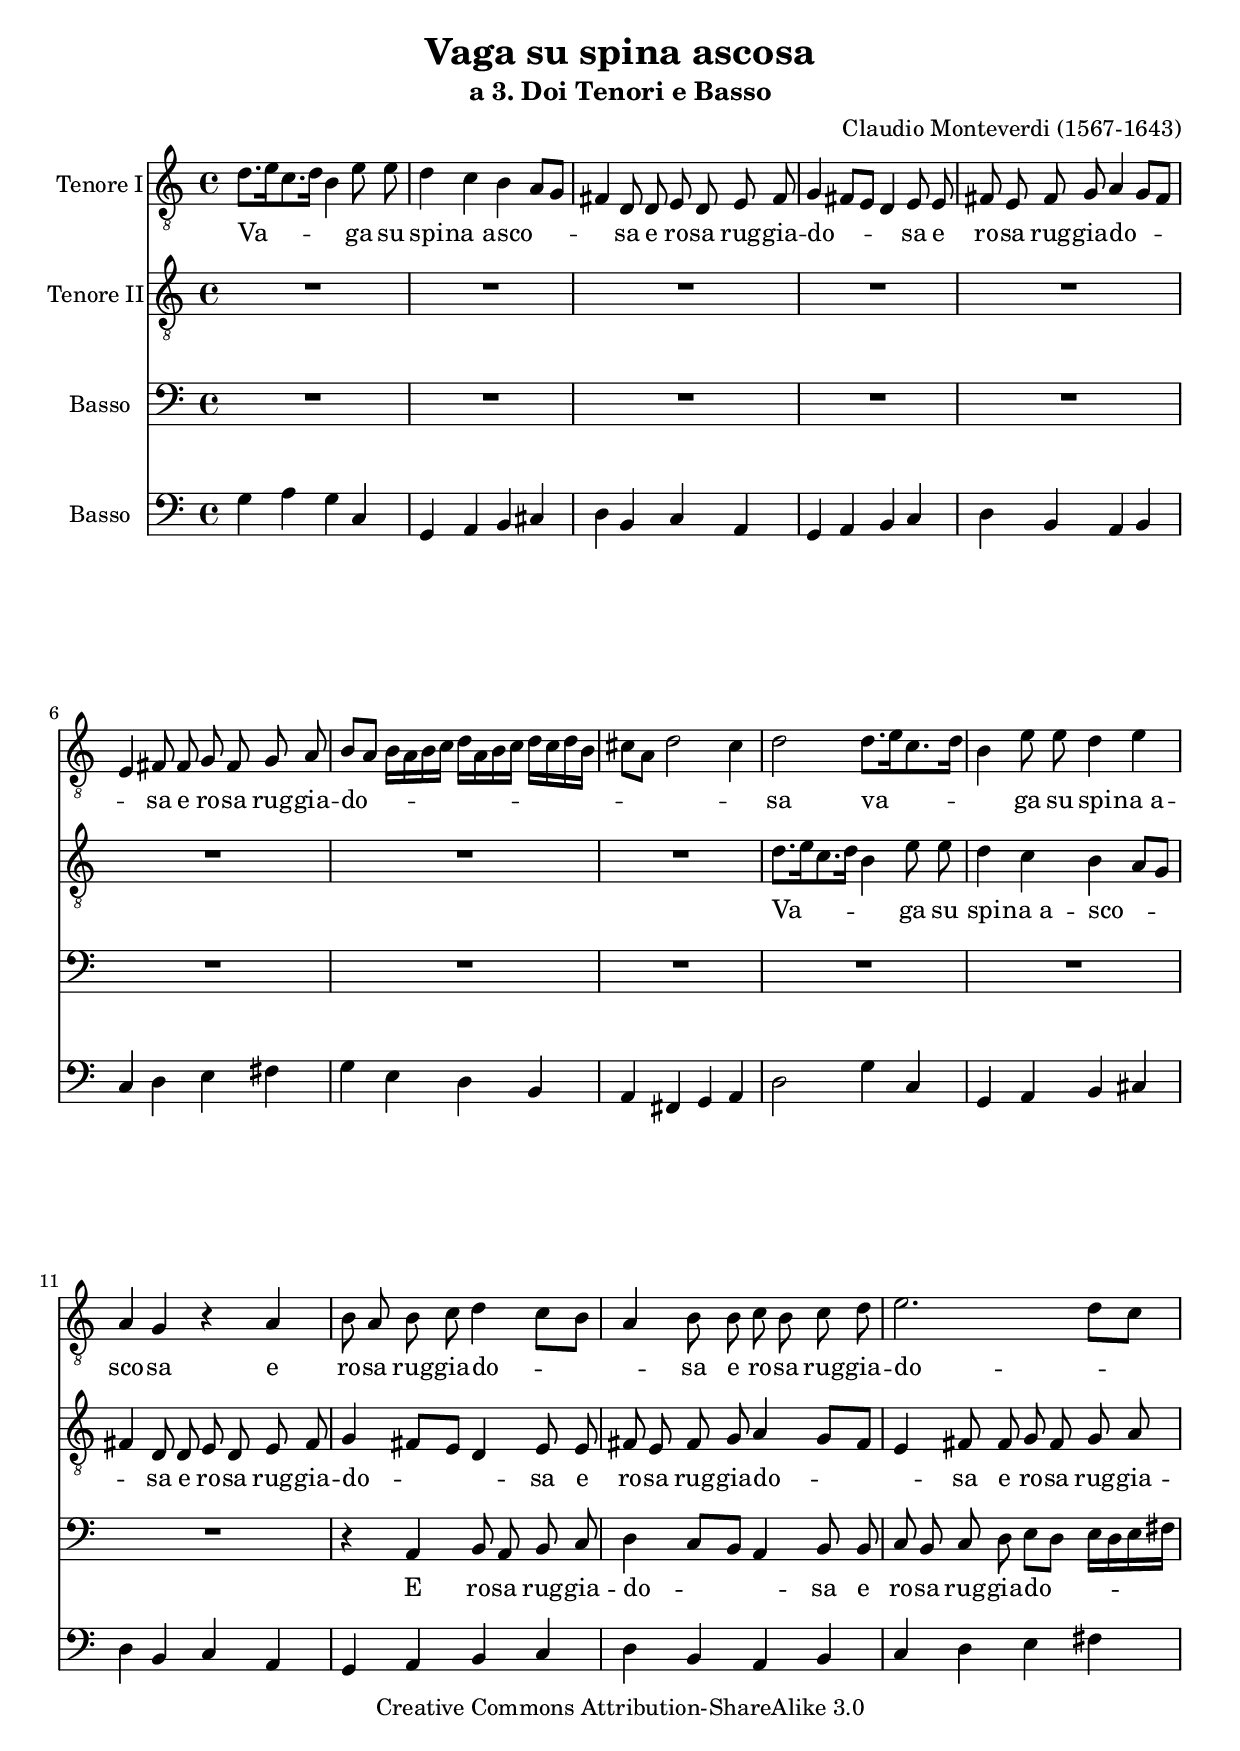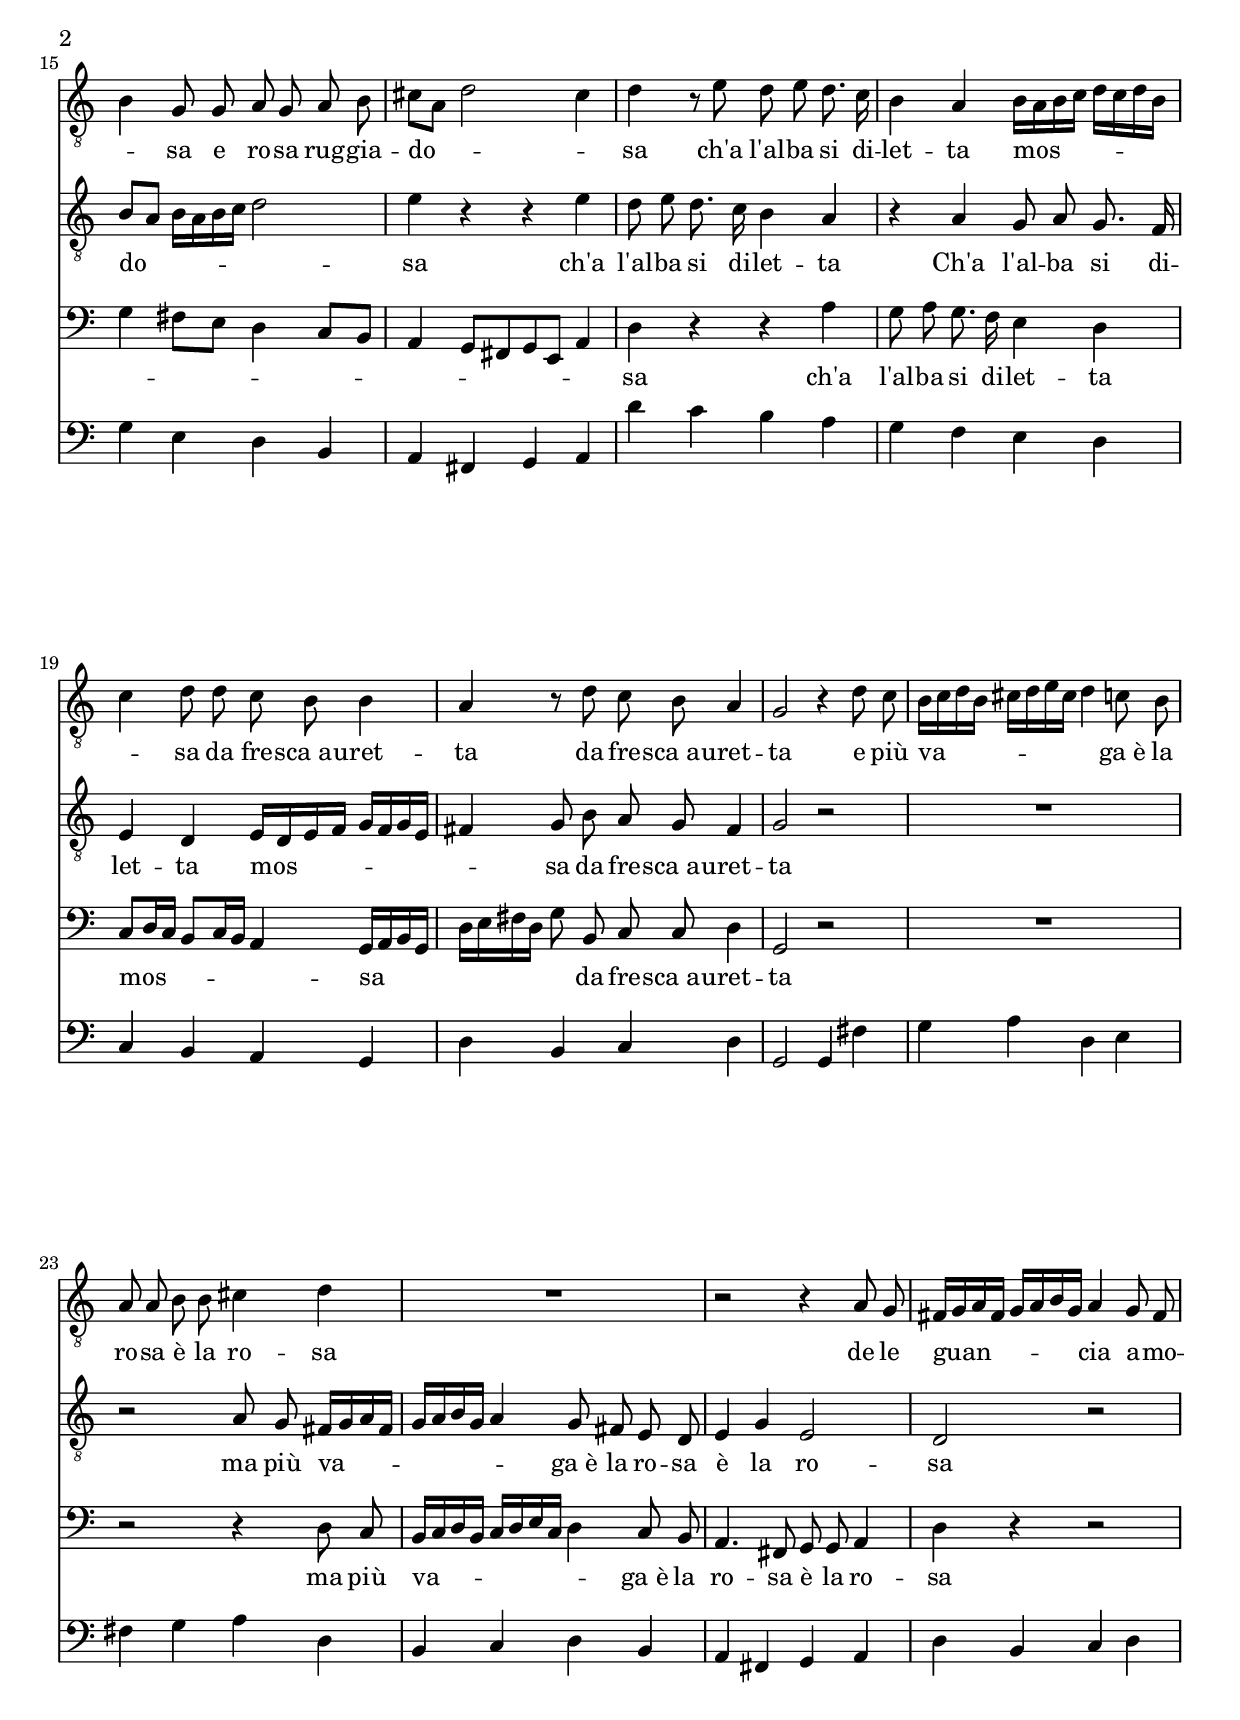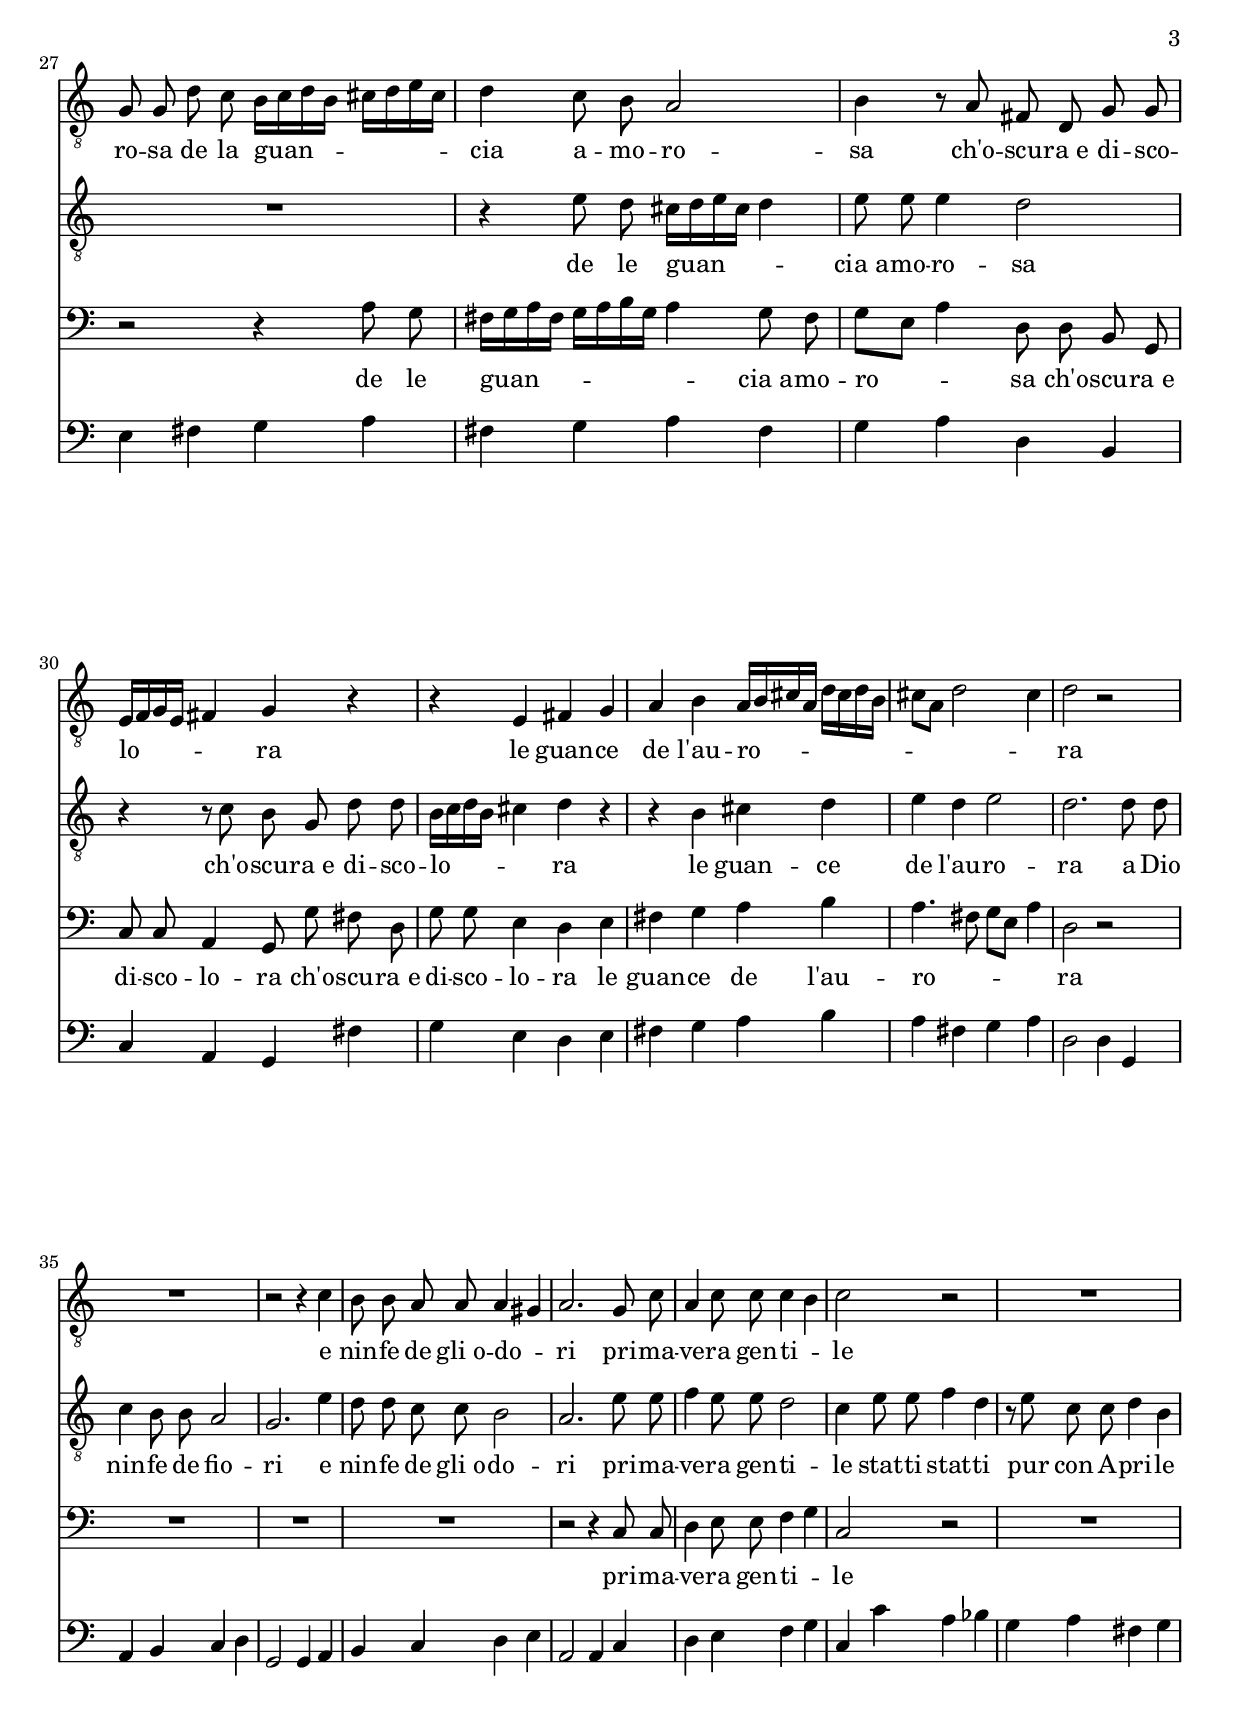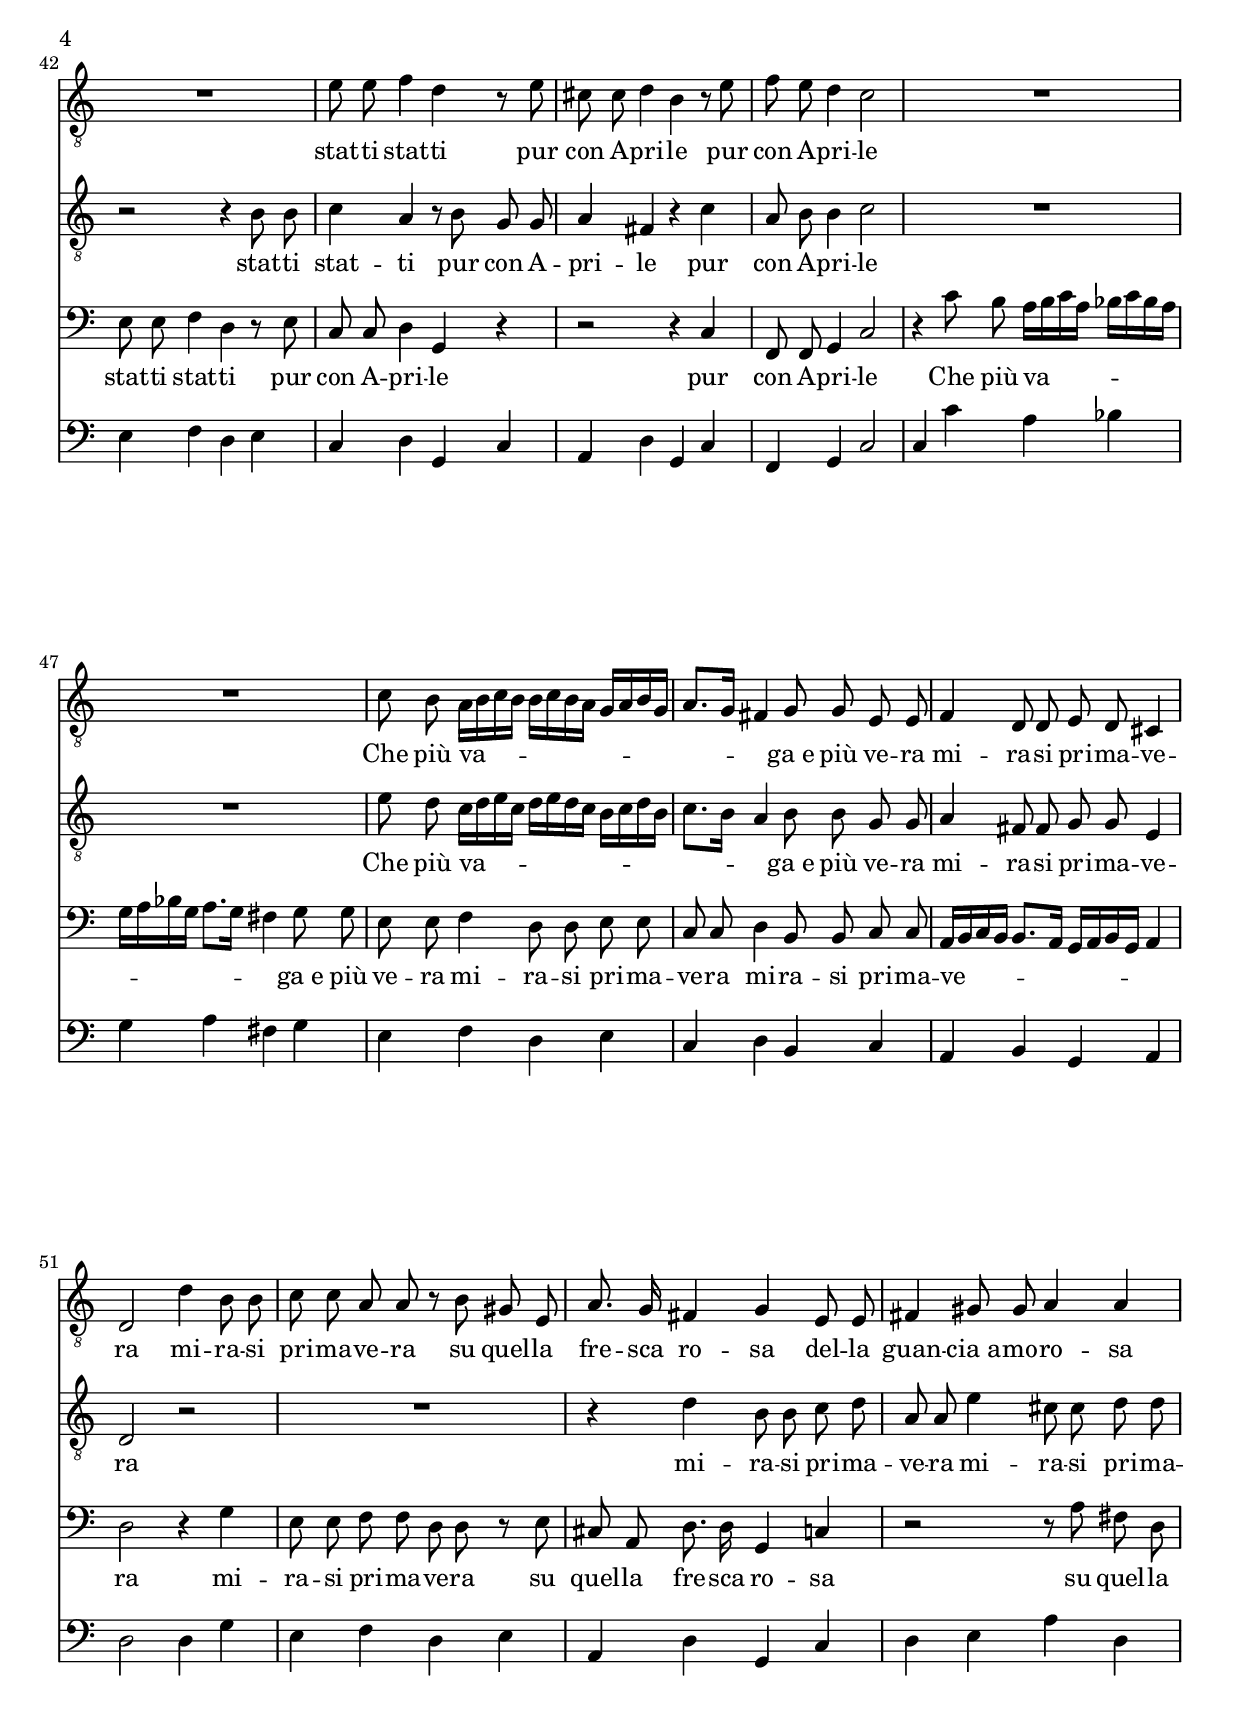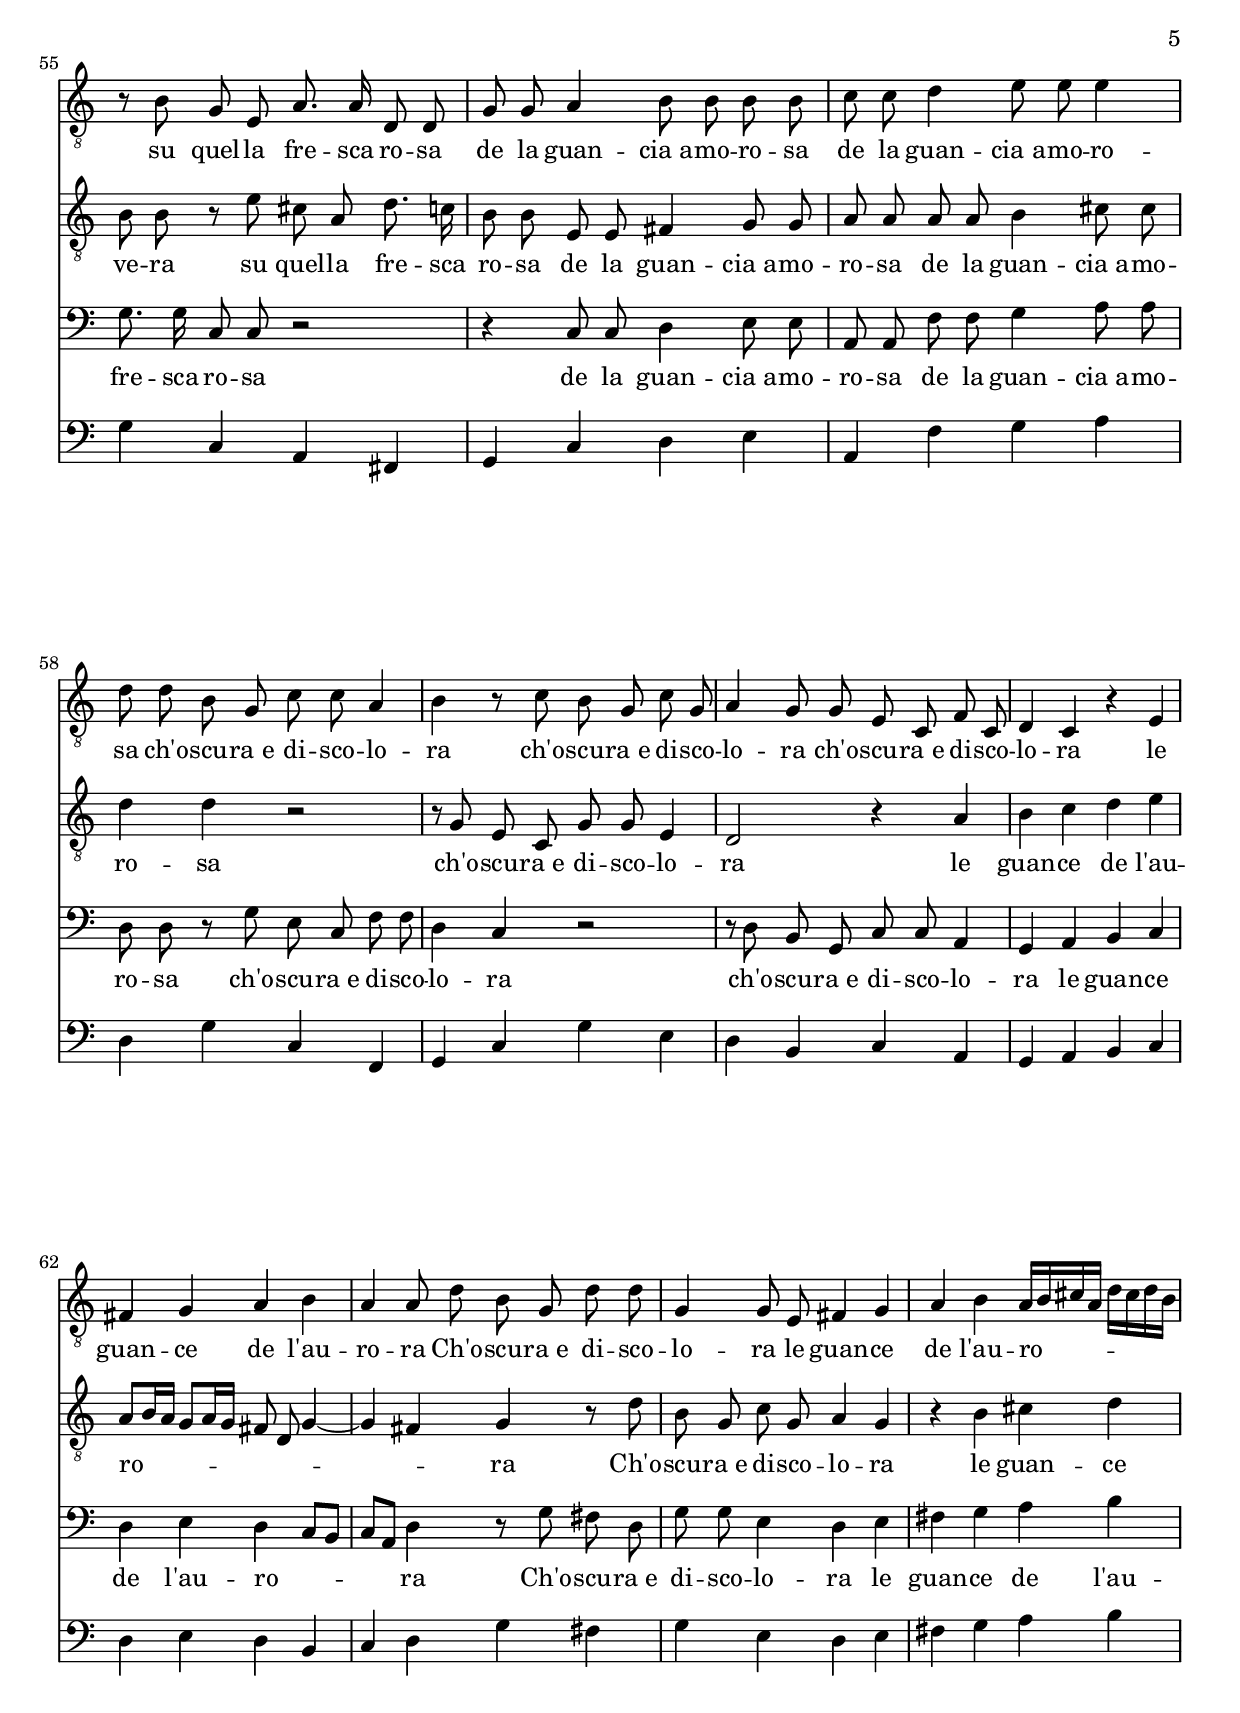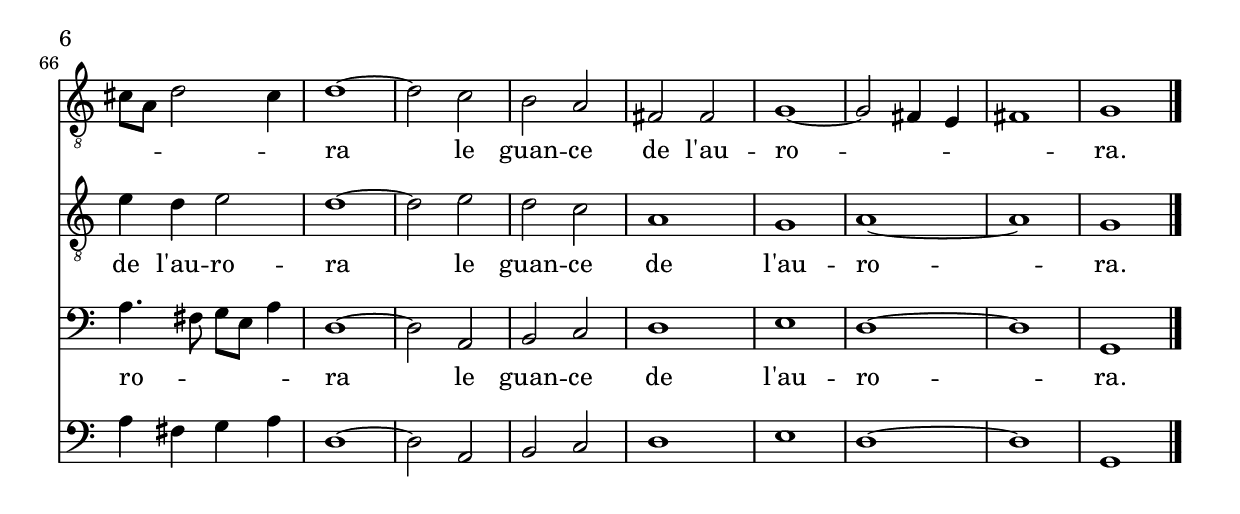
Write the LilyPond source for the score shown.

% Created on Wed Mar 18 19:50:57 CET 2009
\version "2.12.2"

\header {
	title = "Vaga su spina ascosa"
	subtitle = "a 3. Doi Tenori e Basso"
	composer = "Claudio Monteverdi (1567-1643)"
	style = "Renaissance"
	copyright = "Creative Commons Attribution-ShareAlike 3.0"
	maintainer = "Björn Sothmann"
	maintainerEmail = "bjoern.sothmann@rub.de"
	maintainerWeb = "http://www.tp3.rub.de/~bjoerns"
}

\include "deutsch.ly"

verseTI= \lyricmode {
Va -- ga su spi -- na_a -- sco -- sa e ro -- sa rug -- gia -- do -- sa e ro -- sa rug -- gia -- do -- sa e ro -- sa rug -- gia -- do -- sa va -- ga su spi -- na_a -- sco -- sa e ro -- sa rug -- gia -- do -- sa e ro -- sa rug -- gia -- do -- sa e ro -- sa rug -- gia -- do -- sa ch'a l'al -- ba si di -- let -- ta mos -- sa da fre -- sca_au -- ret -- ta da fre -- sca_au -- ret -- ta e più va -- ga_è la ro -- sa è la ro -- sa de le guan -- cia a -- mo -- ro -- sa de la guan -- cia a -- mo -- ro -- sa ch'o -- scu -- ra_e di -- sco -- lo -- ra le guan -- ce de l'au -- ro -- ra e nin -- fe de gli_o -- do -- ri pri -- ma -- ve -- ra gen -- ti -- le stat -- ti stat -- ti pur con A -- pri -- le pur con A -- pri -- le Che più va -- ga_e più ve -- ra mi -- ra -- si pri -- ma -- ve -- ra mi -- ra -- si pri -- ma -- ve -- ra su quel -- la fre -- sca ro -- sa del -- la guan -- cia_a -- mo -- ro -- sa su quel -- la fre -- sca ro -- sa de la guan -- cia_a -- mo -- ro -- sa de la guan -- cia_a -- mo -- ro -- sa ch'o -- scu -- ra_e di -- sco -- lo -- ra ch'o -- scu -- ra_e di -- sco -- lo -- ra ch'o -- scu -- ra_e di -- sco -- lo -- ra le guan -- ce de l'au -- ro -- ra Ch'o -- scu -- ra_e di -- sco -- lo -- ra le guan -- ce de l'au -- ro -- ra le guan -- ce de l'au -- ro -- ra.
}
verseTII= \lyricmode {
Va -- ga su spi -- na_a -- sco -- sa e ro -- sa rug -- gia -- do -- sa e ro -- sa rug -- gia -- do -- sa e ro -- sa rug -- gia -- do -- sa ch'a l'al -- ba si di -- let -- ta Ch'a l'al -- ba si di -- let -- ta mos -- sa da fre -- sca_au -- ret -- ta ma più va -- ga_è la ro -- sa è la ro -- sa de le guan -- cia_a -- mo -- ro -- sa ch'o -- scu -- ra_e di -- sco -- lo -- ra le guan -- ce de l'au -- ro -- ra a Dio nin -- fe de fio -- ri e nin -- fe de gli_o -- do -- ri pri -- ma -- ve -- ra gen -- ti -- le stat -- ti stat -- ti pur con A -- pri -- le stat -- ti stat -- ti pur con A -- pri -- le pur con A -- pri -- le Che più va -- ga_e più ve -- ra mi -- ra -- si pri -- ma -- ve -- ra mi -- ra -- si pri -- ma -- ve -- ra mi -- ra -- si pri -- ma -- ve -- ra su quel -- la fre -- sca ro -- sa de la guan -- cia_a -- mo -- ro -- sa de la guan -- cia_a -- mo -- ro -- sa ch'o -- scu -- ra_e di -- sco -- lo -- ra le guan -- ce de l'au -- ro -- ra Ch'o -- scu -- ra_e di -- sco -- lo -- ra le guan -- ce de l'au -- ro -- ra le guan -- ce de l'au -- ro -- ra.
}
verseB= \lyricmode {
E ro -- sa rug -- gia -- do -- sa e ro -- sa rug -- gia -- do -- sa ch'a l'al -- ba si di -- let -- ta mos -- sa da fre -- sca_au -- ret -- ta ma più va -- ga_è la ro -- sa è la ro -- sa de le guan -- cia_a -- mo -- ro -- sa ch'o -- scu -- ra_e di -- sco -- lo -- ra ch'o -- scu -- ra_e di -- sco -- lo -- ra le guan -- ce de l'au -- ro -- ra pri -- ma -- ve -- ra gen -- ti -- le stat -- ti stat -- ti pur con A -- pri -- le pur con A -- pri -- le Che più va -- ga_e più ve -- ra mi -- ra -- si pri -- ma -- ve -- ra mi -- ra -- si pri -- ma -- ve -- ra mi -- ra -- si pri -- ma -- ve -- ra su quel -- la fre -- sca ro -- sa su quel -- la fre -- sca ro -- sa de la guan -- cia_a -- mo -- ro -- sa de la guan -- cia_a -- mo -- ro -- sa ch'o -- scu -- ra_e di -- sco -- lo -- ra ch'o -- scu -- ra_e di -- sco -- lo -- ra le guan -- ce de l'au -- ro -- ra Ch'o -- scu -- ra_e di -- sco -- lo -- ra le guan -- ce de l'au -- ro -- ra le guan -- ce de l'au -- ro -- ra.
}
 

staffTenore = \new Staff  {
	\time 4/4
	\override Score.MetronomeMark #'stencil = ##f
	\tempo 4 = 100 
	\set Staff.instrumentName="Tenore I"
	\set Staff.midiInstrument="oboe"
	\key c \major
	\clef "G_8"
	\relative c' { 	
		\context Voice = "melodyTen" {
			\dynamicUp
			\autoBeamOff
			d8.[\melisma e16 c8. d16] h4\melismaEnd e8 e |
			d4 c h\melisma a8[ g] |
			fis4\melismaEnd d8 d e d e fis |
			g4\melisma fis8[ e] d4\melismaEnd e8 e |
			fis e fis g a4\melisma g8[ fis] |
			e4\melismaEnd fis8 fis g fis g a |
			h[\melisma a] h16[ a h c] d[ a h c] d[ c d h] |
			cis8[ a] d2 cis4\melismaEnd |
			d2 d8.[\melisma e16 c8. d16] |
			h4\melismaEnd e8 e d4 e |
			a, g r a |
			h8 a h c d4\melisma c8[ h] |
			a4\melismaEnd h8 h c h c d |
			e2.\melisma d8[ c] |
			h4\melismaEnd g8 g a g a h |
			cis[\melisma a] d2 cis4\melismaEnd |
			d4 r8 e d e d8. c16 |
			h4 a h16[\melisma a h c] d[ c d h] |
			c4\melismaEnd d8 d c h h4 |
			a r8 d c h a4 |
			g2 r4 d'8 c |
			h16[\melisma c d h] cis[ d e cis] d4\melismaEnd c8 h |
			a a h h cis4 d |
			R1 |
			r2 r4 a8 g |
			fis16[\melisma g a fis] g[ a h g]\melismaEnd a4 g8 fis |
			g8 g d' c h16[\melisma c d h] cis[ d e cis]\melismaEnd |
			d4 c8 h a2 |
			h4 r8 a fis d g g |
			e16[\melisma f g e] fis4\melismaEnd g r |
			r e fis g |
			a h a16[\melisma h cis a] d[ cis d h] |
			cis8[ a] d2 cis4\melismaEnd |
			d2 r |
			R1 |
			r2 r4 c |
			h8 h a a a4\melisma gis\melismaEnd |
			a2. g8 c |
			a4 c8 c c4\melisma h\melismaEnd |
			c2 r |
			R1*2 |
			e8 e f4 d r8 e |
			cis cis d4 h r8 e |
			f e d4 c2 |
			R1*2 |
			c8 h a16[\melisma h c h] h[ c h a] g[ a h g] |
			a8.[ g16] fis4\melismaEnd g8 g e e |
			f4 d8 d e d cis4 |
			d2 d'4 h8 h |
			c8 c a a r h gis e |
			a8. g16 fis4 g e8 e |
			fis4 gis8 gis a4 a |
			r8 h g e a8. a16 d,8 d |
			g g a4 h8 h h h |
			c c d4 e8 e e4 |
			d8 d h g c c a4 |
			h r8 c h g c g |
			a4 g8 g e c f c |
			d4 c r e |
			fis g a h |
			a a8 d h g d' d |
			g,4 g8 e fis4 g |
			a h a16[\melisma h cis a] d[ cis d h] |
			cis8[ a] d2 cis4\melismaEnd |
			d1~ |
			d2 c |
			h a |
			fis fis |
			g1~\melisma |
			g2 fis4 e |
			fis1\melismaEnd |
			g1 |
		}

	\bar "|."
	}

}
staffTenoreII = \new Staff  {
	\set Staff.instrumentName="Tenore II"
	\set Staff.midiInstrument="oboe"
	\key c \major
	\clef "G_8"
	\relative c' { 	
		\context Voice = "melodyTenIII" {
			\dynamicUp
			\autoBeamOff
			R1*8 |
			d8.[\melisma e16 c8. d16] h4\melismaEnd e8 e |
			d4 c h\melisma a8[ g] |
			fis4\melismaEnd d8 d e d e fis |
			g4\melisma fis8[ e] d4\melismaEnd e8 e |
			fis e fis g a4\melisma g8[ fis] |
			e4\melismaEnd fis8 fis g fis g a |
			h8[\melisma a] h16[ a h c] d2\melismaEnd |
			e4 r r e |
			d8 e d8. c16 h4 a |
			r4 a g8 a g8. f16 |
			e4 d e16[\melisma d e f] g[ f g e] |
			fis4\melismaEnd g8 h a g fis4 |
			g2 r |
			R1 |
			r2 a8 g fis16[\melisma g a fis] |
			g[ a h g] a4\melismaEnd g8 fis e d |
			e4 g e2 |
			d r |
			R1 |
			r4 e'8 d cis16[\melisma d e cis] d4\melismaEnd |
			e8 e e4 d2 |
			r4 r8 c h g d' d |
			h16[\melisma c d h] cis4\melismaEnd d4 r |
			r h cis d |
			e d e2 |
			d2. d8 d |
			c4 h8 h a2 |
			g2. e'4 |
			d8 d c c h2 |
			a2. e'8 e |
			f4 e8 e d2 |
			c4 e8 e f4 d |
			r8 e c c d4 h |
			r2 r4 h8 h |
			c4 a r8 h g g |
			a4 fis r c' |
			a8 h h4 c2 |
			R1*2 |
			e8 d c16[\melisma d e c] d[ e d c] h[ c d h] |
			c8.[ h16] a4\melismaEnd h8 h g g |
			a4 fis8 fis g g e4 |
			d2 r |
			R1 |
			r4 d'4 h8 h c d |
			a a e'4 cis8 cis d d |
			h h r e cis a d8. c16 |
			h8 h e, e fis4 g8 g |
			a a a a h4 cis8 cis |
			d4 d r2 |
			r8 g, e c g' g e4 |
			d2 r4 a' |
			h c d e |
			a,8[\melisma h16 a] g8[ a16 g] fis8 d g4~ |
			g fis\melismaEnd g r8 d' |
			h g c g a4 g |
			r4 h cis d |
			e d e2 |
			d1~ |
			d2 e |
			d c |
			a1 |
			g |
			a~ |
			a |
			g |
		}

	\bar "|."
	}

}
staffBasso = \new Staff  {
	\set Staff.instrumentName="Basso"
	\set Staff.midiInstrument="oboe"
	\key c \major
	\clef bass
	\relative c { 	
		\context Voice = "melodyBas" {
			\dynamicUp
			\autoBeamOff
			R1*11 |
			r4 a h8 a h c |
			d4\melisma c8[ h] a4\melismaEnd h8 h |
			c h c d e[\melisma d] e16[ d e fis] |
			g4 fis8[ e] d4 c8[ h] |
			a4 g8[ fis g e] a4\melismaEnd |
			d4 r r a' |
			g8 a g8. f16 e4 d |
			c8[\melisma d16 c] h8[ c16 h] a4\melismaEnd g16[\melisma a h g] |
			d'[ e fis d] g8\melismaEnd h, c c d4 |
			g,2 r |
			R1 |
			r2 r4 d'8 c |
			h16[\melisma c d h] c[ d e c] d4\melismaEnd c8 h |
			a4. fis8 g g a4 |
			d r r2 |
			r2 r4 a'8 g |
			fis16[\melisma g a fis] g[ a h g] a4\melismaEnd g8 fis |
			g[\melisma e] a4\melismaEnd d,8 d h g |
			c c a4 g8 g' fis d |
			g g e4 d e |
			fis g a h |
			a4.\melisma fis8 g[ e] a4\melismaEnd |
			d,2 r |
			R1*3 |
			r2 r4 c8 c |
			d4 e8 e f4\melisma g4\melismaEnd |
			c,2 r |
			R1 |
			e8 e f4 d r8 e |
			c c d4 g, r |
			r2 r4 c |
			f,8 f g4 c2 |
			r4 c'8 h a16[\melisma h c a] b[ c b a] |
			g[ a b g] a8.[ g16] fis4\melismaEnd g8 g |
			e e f4 d8 d e e |
			c c d4 h8 h c c |
			a16[\melisma h c h] h8.[ a16] g[ a h g] a4\melismaEnd |
			d2 r4 g |
			e8 e f f d d r e |
			cis a d8. d16 g,4 c |
			r2 r8 a' fis d |
			g8. g16 c,8 c r2 |
			r4 c8 c d4 e8 e |
			a, a f' f g4 a8 a |
			d, d r g e c f f |
			d4 c r2 |
			r8 d h g c c a4 |
			g a h c |
			d e d\melisma c8[ h] |
			c[ a]\melismaEnd d4 r8 g fis d |
			g g e4 d e |
			fis g a h |
			a4.\melisma fis8 g[ e] a4\melismaEnd |
			d,1~ |
			d2 a |
			h c |
			d1 e |
			d~ |
			d |
			g, |
		}

	\bar "|."
	}

}
staffBassoII = \new Staff  {
	\set Staff.instrumentName="Basso"
	\set Staff.midiInstrument="harpsichord"
	\key c \major
	\clef bass
	\relative c' { 	
		g4 a g c, |
		g a h cis |
		d h c a |
		g a h c |
		d h a h |
		c d e fis |
		g e d h |
		a fis g a |
		d2 g4 c, |
		g a h cis |
		d h c a |
		g a h c |
		d h a h |
		c d e fis |
		g e d h |
		a fis g a |
		d' c h a |
		g f e d |
		c h a g |
		d' h c d |
		g,2 g4 fis' |
		g a d, e |
		fis g a d, |
		h c d h |
		a fis g a |
		d h c d |
		e fis g a |
		fis g a fis |
		g a d, h |
		c a g fis' |
		g e d e |
		fis g a h |
		a fis g a |
		d,2 d4 g, |
		a h c d |
		g,2 g4 a |
		h c d e |
		a,2 a4 c |
		d e f g |
		c, c' a b |
		g a fis g |
		e f d e |
		c d g, c |
		a d g, c |
		f, g c2 |
		c4 c' a b |
		g a fis g |
		e f d e |
		c d h c |
		a h g a |
		d2 d4 g |
		e f d e |
		a, d g, c |
		d e a d, |
		g c, a fis |
		g c d e |
		a, f' g a |
		d, g c, f, |
		g c g' e |
		d h c a |
		g a h c |
		d e d h |
		c d g fis |
		g e d e |
		fis g a h |
		a fis g a |
		d,1~ |
		d2 a |
		h c |
		d1 |
		e |
		d~ |
		d |
		g, |
	\bar "|."
	}

}


\score {
	<<
		\staffTenore
		\context Lyrics = "lmelodyTen" \lyricmode  { \lyricsto "melodyTen" \verseTI }
		
		\staffTenoreII
		\context Lyrics = "lmelodyTenIII" \lyricmode  { \lyricsto "melodyTenIII" \verseTII }
		
		\staffBasso
		\context Lyrics = "lmelodyBas" \lyricmode  { \lyricsto "melodyBas" \verseB }
		
		\staffBassoII
	>>
	
	\midi {
	}

	\layout  {
	}
}

\paper {
}

